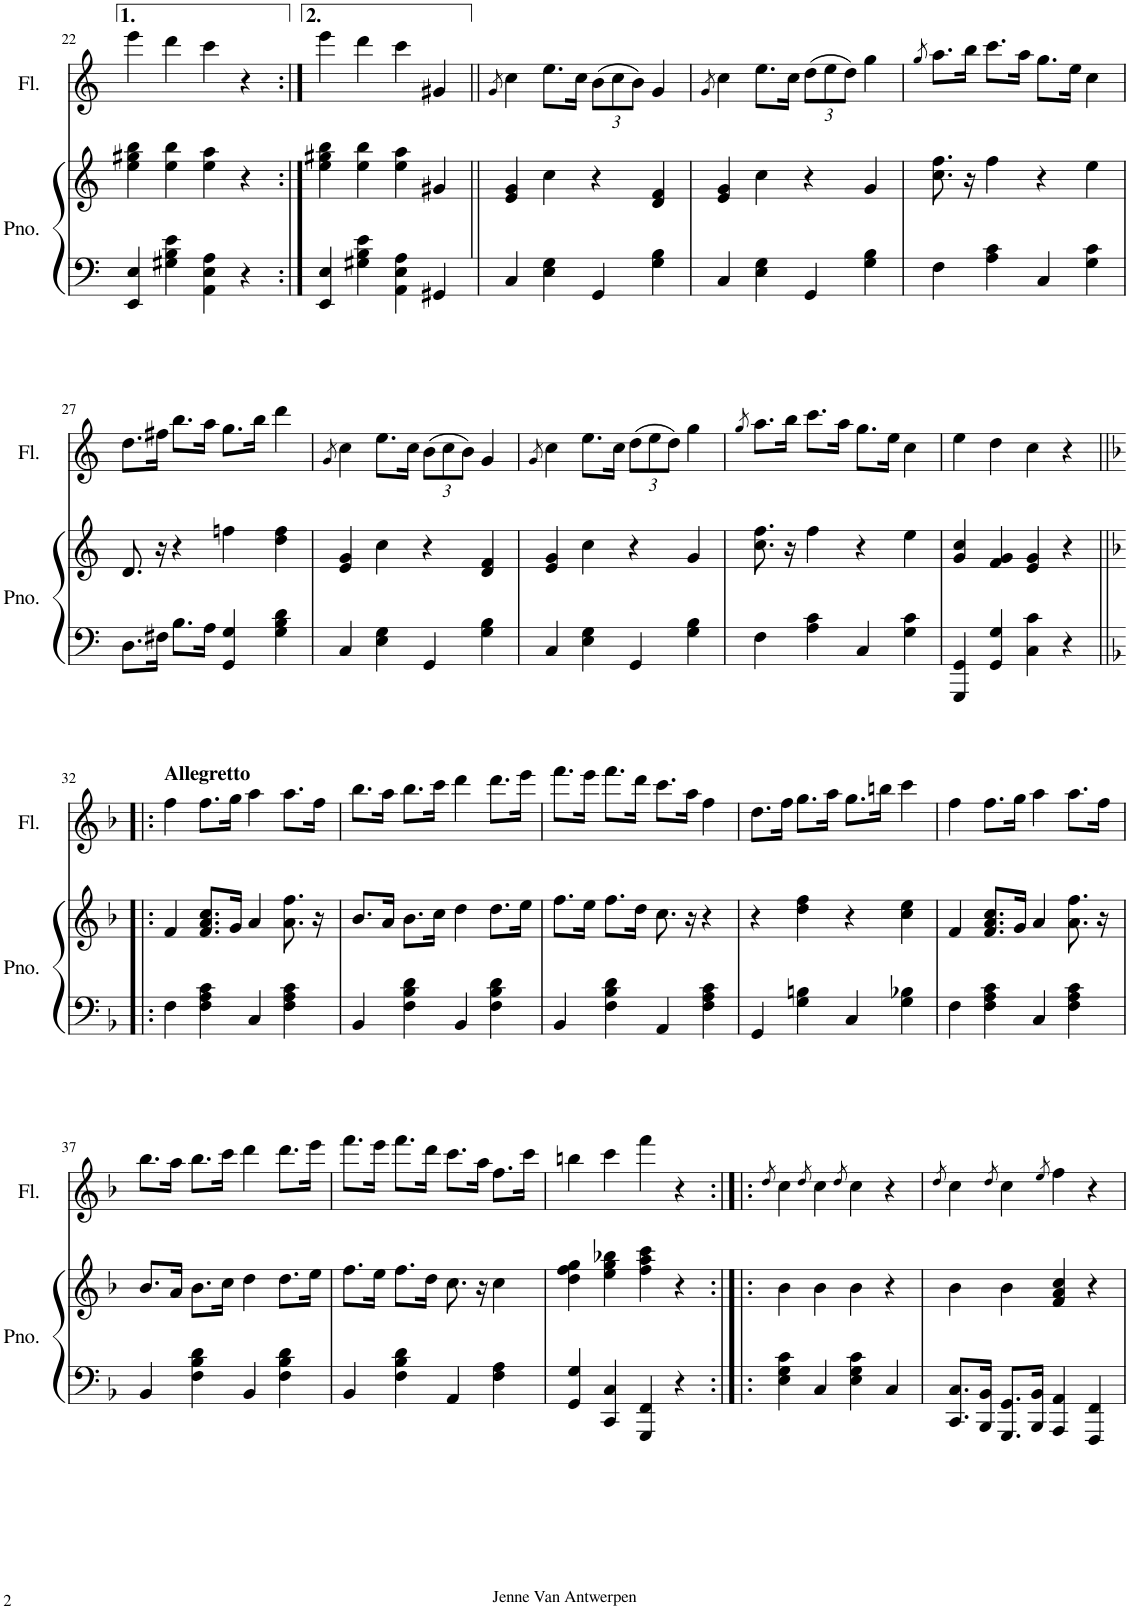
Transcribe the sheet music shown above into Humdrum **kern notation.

**kern	**kern	**kern
*part2	*part2	*part1
*staff3	*staff2	*staff1
*I"Piano	*	*I"Flute
*I'Pno.	*	*I'Fl.
!!LO:PB:g=z
*clefF4	*clefG2	*clefG2
*k[]	*k[]	*k[]
*M4/4	*M4/4	*M4/4
=22	=22	=22
4EE/ 4E/	4ee\ 4gg#X\ 4bb\	4eee\
4G#X\ 4B\ 4e\	4ee\ 4bb\	4ddd\
4AA\ 4E\ 4A\	4ee\ 4aa\	4ccc\
4r	4r	4r
=23:|!	=23:|!	=23:|!
4EE/ 4E/	4ee\ 4gg#X\ 4bb\	4eee\
4G#X\ 4B\ 4e\	4ee\ 4bb\	4ddd\
4AA\ 4E\ 4A\	4ee\ 4aa\	4ccc\
4GG#X/	4g#X/	4g#X/
=24||	=24||	=24||
.	.	8qg/
4C/	4e/ 4g/	4cc\
4E\ 4G\	4cc\	8.ee\L
.	.	16cc\Jk
*	*	*Xbrackettup
4GG/	4r	(12b\L
.	.	12cc\
.	.	12b\J)
4G\ 4B\	4d/ 4f/	4g/
=25	=25	=25
.	.	8qg/
4C/	4e/ 4g/	4cc\
4E\ 4G\	4cc\	8.ee\L
.	.	16cc\Jk
4GG/	4r	(12dd\L
.	.	12ee\
.	.	12dd\J)
4G\ 4B\	4g/	4gg\
=26	=26	=26
.	.	8qgg/
4F\	8.cc\ 8.ff\	8.aa\L
.	16r	16bb\Jk
4A\ 4c\	4ff\	8.ccc\L
.	.	16aa\Jk
4C/	4r	8.gg\L
.	.	16ee\Jk
4G\ 4c\	4ee\	4cc\
!!LO:LB:g=z
=27	=27	=27
8.D\L	8.d/	8.dd\L
16F#X\Jk	16r	16ff#X\Jk
8.B\L	4r	8.bb\L
16A\Jk	.	16aa\Jk
4GG/ 4G/	4ffn\	8.gg\L
.	.	16bb\Jk
4G\ 4B\ 4d\	4dd\ 4ff\	4ddd\
=28	=28	=28
.	.	8qg/
4C/	4e/ 4g/	4cc\
4E\ 4G\	4cc\	8.ee\L
.	.	16cc\Jk
4GG/	4r	(12b\L
.	.	12cc\
.	.	12b\J)
4G\ 4B\	4d/ 4f/	4g/
=29	=29	=29
.	.	8qg/
4C/	4e/ 4g/	4cc\
4E\ 4G\	4cc\	8.ee\L
.	.	16cc\Jk
4GG/	4r	(12dd\L
.	.	12ee\
.	.	12dd\J)
4G\ 4B\	4g/	4gg\
=30	=30	=30
.	.	8qgg/
4F\	8.cc\ 8.ff\	8.aa\L
.	16r	16bb\Jk
4A\ 4c\	4ff\	8.ccc\L
.	.	16aa\Jk
4C/	4r	8.gg\L
.	.	16ee\Jk
4G\ 4c\	4ee\	4cc\
=31	=31	=31
4GGG/ 4GG/	4g/ 4cc/	4ee\
4GG/ 4G/	4f/ 4g/	4dd\
4C\ 4c\	4e/ 4g/	4cc\
4r	4r	4r
!!LO:LB:g=z
=32!|:	=32!|:	=32!|:
*k[b-]	*k[b-]	*k[b-]
!	!	!LO:TX:a:B:t=Allegretto
4F\	4f/	4ff\
4F\ 4A\ 4c\	8.f/ 8.a/ 8.cc/L	8.ff\L
.	16g/Jk	16gg\Jk
4C/	4a/	4aa\
4F\ 4A\ 4c\	8.a\ 8.ff\	8.aa\L
.	16r	16ff\Jk
=33	=33	=33
4BB-/	8.b-/L	8.bb-\L
.	16a/Jk	16aa\Jk
4F\ 4B-\ 4d\	8.b-\L	8.bb-\L
.	16cc\Jk	16ccc\Jk
4BB-/	4dd\	4ddd\
4F\ 4B-\ 4d\	8.dd\L	8.ddd\L
.	16ee\Jk	16eee\Jk
=34	=34	=34
4BB-/	8.ff\L	8.fff\L
.	16ee\Jk	16eee\Jk
4F\ 4B-\ 4d\	8.ff\L	8.fff\L
.	16dd\Jk	16ddd\Jk
4AA/	8.cc\	8.ccc\L
.	16r	16aa\Jk
4F\ 4A\ 4c\	4r	4ff\
=35	=35	=35
4GG/	4r	8.dd\L
.	.	16ff\Jk
4G\ 4Bn\	4dd\ 4ff\	8.gg\L
.	.	16aa\Jk
4C/	4r	8.gg\L
.	.	16bbn\Jk
4G\ 4B-X\	4cc\ 4ee\	4ccc\
=36	=36	=36
4F\	4f/	4ff\
4F\ 4A\ 4c\	8.f/ 8.a/ 8.cc/L	8.ff\L
.	16g/Jk	16gg\Jk
4C/	4a/	4aa\
4F\ 4A\ 4c\	8.a\ 8.ff\	8.aa\L
.	16r	16ff\Jk
!!LO:LB:g=z
=37	=37	=37
4BB-/	8.b-/L	8.bb-\L
.	16a/Jk	16aa\Jk
4F\ 4B-\ 4d\	8.b-\L	8.bb-\L
.	16cc\Jk	16ccc\Jk
4BB-/	4dd\	4ddd\
4F\ 4B-\ 4d\	8.dd\L	8.ddd\L
.	16ee\Jk	16eee\Jk
=38	=38	=38
4BB-/	8.ff\L	8.fff\L
.	16ee\Jk	16eee\Jk
4F\ 4B-\ 4d\	8.ff\L	8.fff\L
.	16dd\Jk	16ddd\Jk
4AA/	8.cc\	8.ccc\L
.	16r	16aa\Jk
4F\ 4A\	4cc\	8.ff\L
.	.	16ccc\Jk
=39	=39	=39
4GG/ 4G/	4dd\ 4ff\ 4gg\	4bbn\
4CC/ 4C/	4ee\ 4gg\ 4bb-X\	4ccc\
4GGG/ 4FF/	4ff\ 4aa\ 4ccc\	4fff\
4r	4r	4r
=40:|!|:	=40:|!|:	=40:|!|:
.	.	8qdd/
4E\ 4G\ 4c\	4b-\	4cc\
.	.	8qdd/
4C/	4b-\	4cc\
.	.	8qdd/
4E\ 4G\ 4c\	4b-\	4cc\
4C/	4r	4r
=41	=41	=41
.	.	8qdd/
8.CC/ 8.C/L	4b-\	4cc\
16BBB-/ 16BB-/Jk	.	.
.	.	8qdd/
8.GGG/ 8.GG/L	4b-\	4cc\
16BBB-/ 16BB-/Jk	.	.
.	.	8qee/
4AAA/ 4AA/	4f/ 4a/ 4cc/	4ff\
4FFF/ 4FF/	4r	4r
=	=	=
*-	*-	*-
